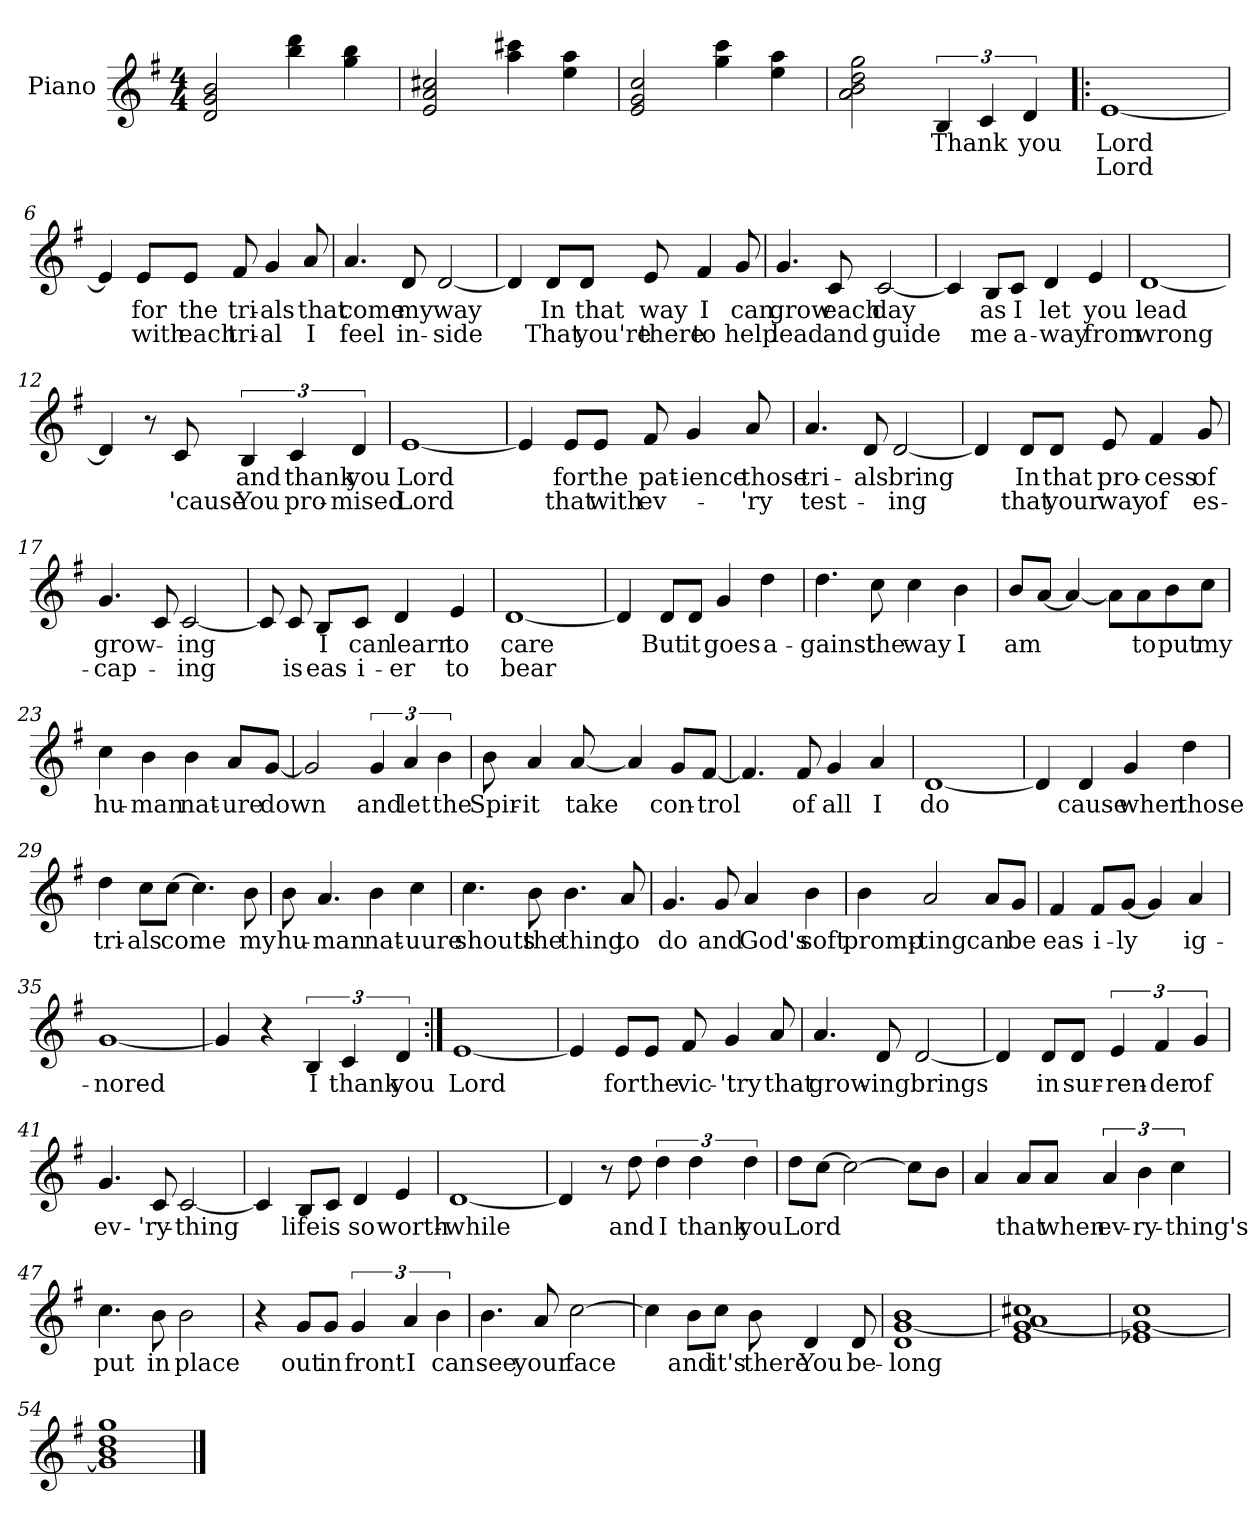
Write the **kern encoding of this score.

**kern	**text	**text
*part1	*part1	*part1
*staff1	*staff1	*staff1
*I"Piano	*	*
*I'Pno.	*	*
*clefG2	*	*
*k[f#]	*	*
*M4/4	*	*
*MM80	*	*
=1	=1	=1
2d/ 2g/ 2b/	.	.
4bb\ 4ddd\	.	.
4gg\ 4bb\	.	.
=2	=2	=2
2e/ 2a/ 2cc#X/	.	.
4aa\ 4ccc#X\	.	.
4ee\ 4aa\	.	.
=3	=3	=3
2e/ 2g/ 2cc/	.	.
4gg\ 4ccc\	.	.
4ee\ 4aa\	.	.
=4	=4	=4
2a\ 2b\ 2dd\ 2gg\	.	.
!	!LO:LY:b	!
6B/	Thank	.
6c/	.	.
!	!LO:LY:b	!
6d/	you	.
=5!|:	=5!|:	=5!|:
!	!LO:LY:b	!LO:LY:b
[1e	Lord	Lord
!!LO:LB:g=z
=6	=6	=6
4e/]	.	.
!	!LO:LY:b	!LO:LY:b
8e/L	for	with
!	!LO:LY:b	!LO:LY:b
8e/J	the	each
!	!LO:LY:b	!LO:LY:b
8f#/	tri-	tri-
!	!LO:LY:b	!LO:LY:b
4g/	-als	-al
!	!LO:LY:b	!LO:LY:b
8a/	that	I
=7	=7	=7
!	!LO:LY:b	!LO:LY:b
4.a/	come	feel
!	!LO:LY:b	!LO:LY:b
8d/	my	in-
!	!LO:LY:b	!LO:LY:b
[2d/	way	-side
=8	=8	=8
4d/]	.	.
!	!LO:LY:b	!LO:LY:b
8d/L	In	That
!	!LO:LY:b	!LO:LY:b
8d/J	that	you're
!	!LO:LY:b	!LO:LY:b
8e/	way	there
!	!LO:LY:b	!LO:LY:b
4f#/	I	to
!	!LO:LY:b	!LO:LY:b
8g/	can	help
!!LO:LB:g=z
=9	=9	=9
!	!LO:LY:b	!LO:LY:b
4.g/	grow	lead
!	!LO:LY:b	!LO:LY:b
8c/	each	and
!	!LO:LY:b	!LO:LY:b
[2c/	day	guide
=10	=10	=10
4c/]	.	.
!	!LO:LY:b	!LO:LY:b
8B/L	as	me
!	!LO:LY:b	!LO:LY:b
8c/J	I	a-
!	!LO:LY:b	!LO:LY:b
4d/	let	-way
!	!LO:LY:b	!LO:LY:b
4e/	you	from
=11	=11	=11
!	!LO:LY:b	!LO:LY:b
[1d	lead	wrong
!!LO:LB:g=z
=12	=12	=12
4d/]	.	.
8r	.	.
!	!	!LO:LY:b
8c/	.	'cause
!	!LO:LY:b	!LO:LY:b
6B/	and	You
!	!LO:LY:b	!LO:LY:b
6c/	thank	pro-
!	!LO:LY:b	!LO:LY:b
6d/	you	-mised
=13	=13	=13
!	!LO:LY:b	!LO:LY:b
[1e	Lord	Lord
=14	=14	=14
4e/]	.	.
!	!LO:LY:b	!LO:LY:b
8e/L	for	that
!	!LO:LY:b	!LO:LY:b
8e/J	the	with
!	!LO:LY:b	!LO:LY:b
8f#/	pat-	ev-
!	!LO:LY:b	!
4g/	-ience	.
!	!LO:LY:b	!LO:LY:b
8a/	those	-'ry
!!LO:LB:g=z
=15	=15	=15
!	!LO:LY:b	!LO:LY:b
4.a/	tri-	test-
!	!LO:LY:b	!
8d/	-als	.
!	!LO:LY:b	!LO:LY:b
[2d/	bring	-ing
=16	=16	=16
4d/]	.	.
!	!LO:LY:b	!LO:LY:b
8d/L	In	that
!	!LO:LY:b	!LO:LY:b
8d/J	that	your
!	!LO:LY:b	!LO:LY:b
8e/	pro-	way
!	!LO:LY:b	!LO:LY:b
4f#/	-cess	of
!	!LO:LY:b	!LO:LY:b
8g/	of	es-
=17	=17	=17
!	!LO:LY:b	!LO:LY:b
4.g/	grow-	-cap-
8c/	.	.
!	!LO:LY:b	!LO:LY:b
[2c/	-ing	-ing
!!LO:LB:g=z
=18	=18	=18
8c/]	.	.
!	!	!LO:LY:b
8c/	.	is
!	!LO:LY:b	!LO:LY:b
8B/L	I	eas-
!	!LO:LY:b	!LO:LY:b
8c/J	can	-i-
!	!LO:LY:b	!LO:LY:b
4d/	learn	-er
!	!LO:LY:b	!LO:LY:b
4e/	to	to
=19	=19	=19
!	!LO:LY:b	!LO:LY:b
[1d	care	bear
=20	=20	=20
4d/]	.	.
!	!LO:LY:b	!
8d/L	But	.
!	!LO:LY:b	!
8d/J	it	.
!	!LO:LY:b	!
4g/	goes	.
!	!LO:LY:b	!
4dd\	a-	.
=21	=21	=21
!	!LO:LY:b	!
4.dd\	-gainst	.
!	!LO:LY:b	!
8cc\	the	.
!	!LO:LY:b	!
4cc\	way	.
!	!LO:LY:b	!
4b\	I	.
!!LO:LB:g=z
=22	=22	=22
!	!LO:LY:b	!
8b/L	am	.
[8a/J	.	.
4a/_	.	.
8a\L]	.	.
!	!LO:LY:b	!
8a\	to	.
!	!LO:LY:b	!
8b\	put	.
!	!LO:LY:b	!
8cc\J	my	.
=23	=23	=23
!	!LO:LY:b	!
4cc\	hu-	.
!	!LO:LY:b	!
4b\	-man	.
!	!LO:LY:b	!
4b\	nat-	.
!	!LO:LY:b	!
8a/L	-ure	.
!	!LO:LY:b	!
[8g/J	down	.
=24	=24	=24
2g/]	.	.
!	!LO:LY:b	!
6g/	and	.
!	!LO:LY:b	!
6a/	let	.
!	!LO:LY:b	!
6b\	the	.
!!LO:PB:g=z
=25	=25	=25
!	!LO:LY:b	!
8b\	Spir-	.
!	!LO:LY:b	!
4a/	-it	.
!	!LO:LY:b	!
[8a/	take	.
4a/]	.	.
!	!LO:LY:b	!
8g/L	con-	.
!	!LO:LY:b	!
[8f#/J	-trol	.
=26	=26	=26
4.f#/]	.	.
!	!LO:LY:b	!
8f#/	of	.
!	!LO:LY:b	!
4g/	all	.
!	!LO:LY:b	!
4a/	I	.
=27	=27	=27
!	!LO:LY:b	!
[1d	do	.
=28	=28	=28
4d/]	.	.
!	!LO:LY:b	!
4d/	cause	.
!	!LO:LY:b	!
4g/	when	.
!	!LO:LY:b	!
4dd\	those	.
!!LO:LB:g=z
=29	=29	=29
!	!LO:LY:b	!
4dd\	tri-	.
!	!LO:LY:b	!
8cc\L	-als	.
!	!LO:LY:b	!
[8cc\J	come	.
4.cc\]	.	.
!	!LO:LY:b	!
8b\	my	.
=30	=30	=30
!	!LO:LY:b	!
8b\	hu-	.
!	!LO:LY:b	!
4.a/	-man	.
!	!LO:LY:b	!
4b\	nat-	.
!	!LO:LY:b	!
4cc\	-uure	.
=31	=31	=31
!	!LO:LY:b	!
4.cc\	shouts	.
!	!LO:LY:b	!
8b\	the	.
!	!LO:LY:b	!
4.b\	thing	.
!	!LO:LY:b	!
8a/	to	.
!!LO:LB:g=z
=32	=32	=32
!	!LO:LY:b	!
4.g/	do	.
!	!LO:LY:b	!
8g/	and	.
!	!LO:LY:b	!
4a/	God's	.
!	!LO:LY:b	!
4b\	soft	.
=33	=33	=33
!	!LO:LY:b	!
4b\	promp-	.
!	!LO:LY:b	!
2a/	-ting	.
!	!LO:LY:b	!
8a/L	can	.
!	!LO:LY:b	!
8g/J	be	.
=34	=34	=34
!	!LO:LY:b	!
4f#/	eas-	.
!	!LO:LY:b	!
8f#/L	-i-	.
!	!LO:LY:b	!
[8g/J	-ly	.
4g/]	.	.
!	!LO:LY:b	!
4a/	ig-	.
=35	=35	=35
!	!LO:LY:b	!
[1g	-nored	.
!!LO:LB:g=z
=36	=36	=36
4g/]	.	.
4r	.	.
!	!LO:LY:b	!
6B/	I	.
!	!LO:LY:b	!
6c/	thank	.
!	!LO:LY:b	!
6d/	you	.
=37:|!	=37:|!	=37:|!
!	!LO:LY:b	!
[1e	Lord	.
=38	=38	=38
4e/]	.	.
!	!LO:LY:b	!
8e/L	for	.
!	!LO:LY:b	!
8e/J	the	.
!	!LO:LY:b	!
8f#/	vic-	.
!	!LO:LY:b	!
4g/	-'try	.
!	!LO:LY:b	!
8a/	that	.
=39	=39	=39
!	!LO:LY:b	!
4.a/	grow-	.
!	!LO:LY:b	!
8d/	-ing	.
!	!LO:LY:b	!
[2d/	brings	.
!!LO:LB:g=z
=40	=40	=40
4d/]	.	.
!	!LO:LY:b	!
8d/L	in	.
!	!LO:LY:b	!
8d/J	sur-	.
!	!LO:LY:b	!
6e/	-ren-	.
!	!LO:LY:b	!
6f#/	-der	.
!	!LO:LY:b	!
6g/	of	.
=41	=41	=41
!	!LO:LY:b	!
4.g/	ev-	.
!	!LO:LY:b	!
8c/	-'ry-	.
!	!LO:LY:b	!
[2c/	-thing	.
=42	=42	=42
4c/]	.	.
!	!LO:LY:b	!
8B/L	life	.
!	!LO:LY:b	!
8c/J	is	.
!	!LO:LY:b	!
4d/	so	.
!	!LO:LY:b	!
4e/	worth-	.
=43	=43	=43
!	!LO:LY:b	!
[1d	-while	.
!!LO:LB:g=z
=44	=44	=44
4d/]	.	.
8r	.	.
!	!LO:LY:b	!
8dd\	and	.
!	!LO:LY:b	!
6dd\	I	.
!	!LO:LY:b	!
6dd\	thank	.
!	!LO:LY:b	!
6dd\	you	.
=45	=45	=45
!	!LO:LY:b	!
8dd\L	Lord	.
[8cc\J	.	.
2cc\_	.	.
8cc\L]	.	.
8b\J	.	.
=46	=46	=46
4a/	.	.
!	!LO:LY:b	!
8a/L	that	.
!	!LO:LY:b	!
8a/J	when	.
!	!LO:LY:b	!
6a/	ev-	.
!	!LO:LY:b	!
6b\	-ry-	.
!	!LO:LY:b	!
6cc\	-thing's	.
!!LO:LB:g=z
=47	=47	=47
!	!LO:LY:b	!
4.cc\	put	.
!	!LO:LY:b	!
8b\	in	.
!	!LO:LY:b	!
2b\	place	.
=48	=48	=48
4r	.	.
!	!LO:LY:b	!
8g/L	out	.
!	!LO:LY:b	!
8g/J	in	.
!	!LO:LY:b	!
6g/	front	.
!	!LO:LY:b	!
6a/	I	.
!	!LO:LY:b	!
6b\	can	.
=49	=49	=49
!	!LO:LY:b	!
4.b\	see	.
!	!LO:LY:b	!
8a/	your	.
!	!LO:LY:b	!
[2cc\	face	.
!!LO:LB:g=z
=50	=50	=50
4cc\]	.	.
!	!LO:LY:b	!
8b\L	and	.
!	!LO:LY:b	!
8cc\J	it's	.
!	!LO:LY:b	!
8b\	there	.
!	!LO:LY:b	!
4d/	You	.
!	!LO:LY:b	!
8d/	be-	.
=51	=51	=51
!	!LO:LY:b	!
1d [1g 1b	-long	.
=52	=52	=52
1e 1g_ 1a 1cc#X	.	.
=53	=53	=53
1e-X 1g_ 1cc	.	.
=54	=54	=54
1g] 1b 1dd 1gg	.	.
==	==	==
*-	*-	*-
